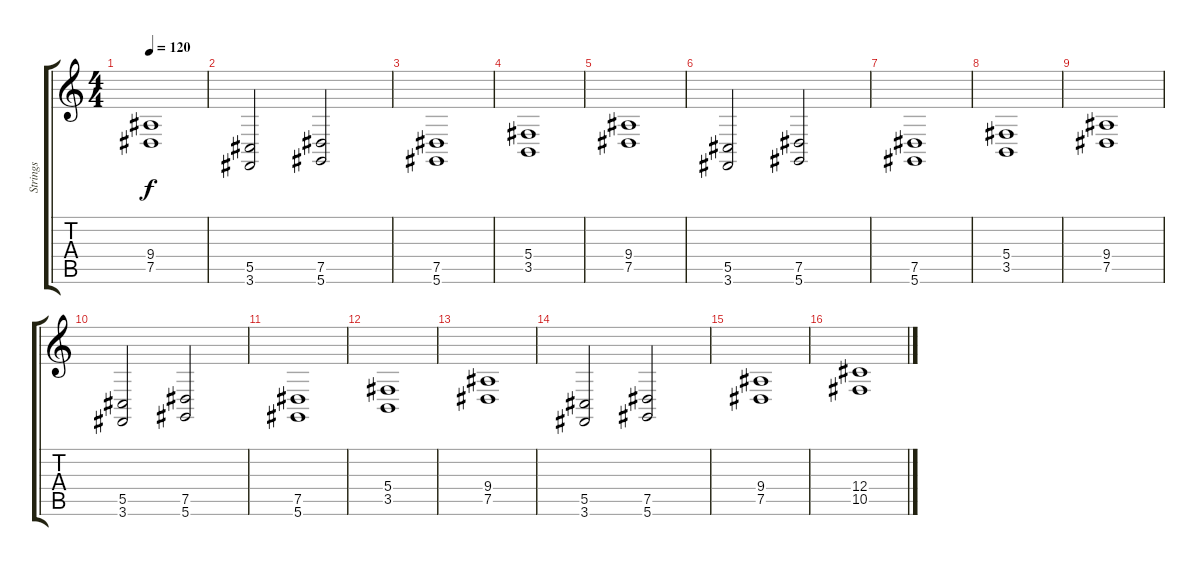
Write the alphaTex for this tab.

\track ("Strings" "Strings") {instrument stringensemble1}
\staff {score tabs}
\tuning (Eb4 Bb3 Gb3 Db3 Ab2 Eb2) {hide}
\ts (4 4)
\tempo 120
\clef g2
\ks c
(9.4 7.5).1{dy f} |
(5.5 3.6).2 (7.5 5.6).2 |
(7.5 5.6).1 |
(5.4 3.5).1 |
(9.4 7.5).1 |
(5.5 3.6).2 (7.5 5.6).2 |
(7.5 5.6).1 |
(5.4 3.5).1 |
(9.4 7.5).1 |
(5.5 3.6).2 (7.5 5.6).2 |
(7.5 5.6).1 |
(5.4 3.5).1 |
(9.4 7.5).1 |
(5.5 3.6).2 (7.5 5.6).2 |
(9.4 7.5).1 |
(12.4 10.5).1
